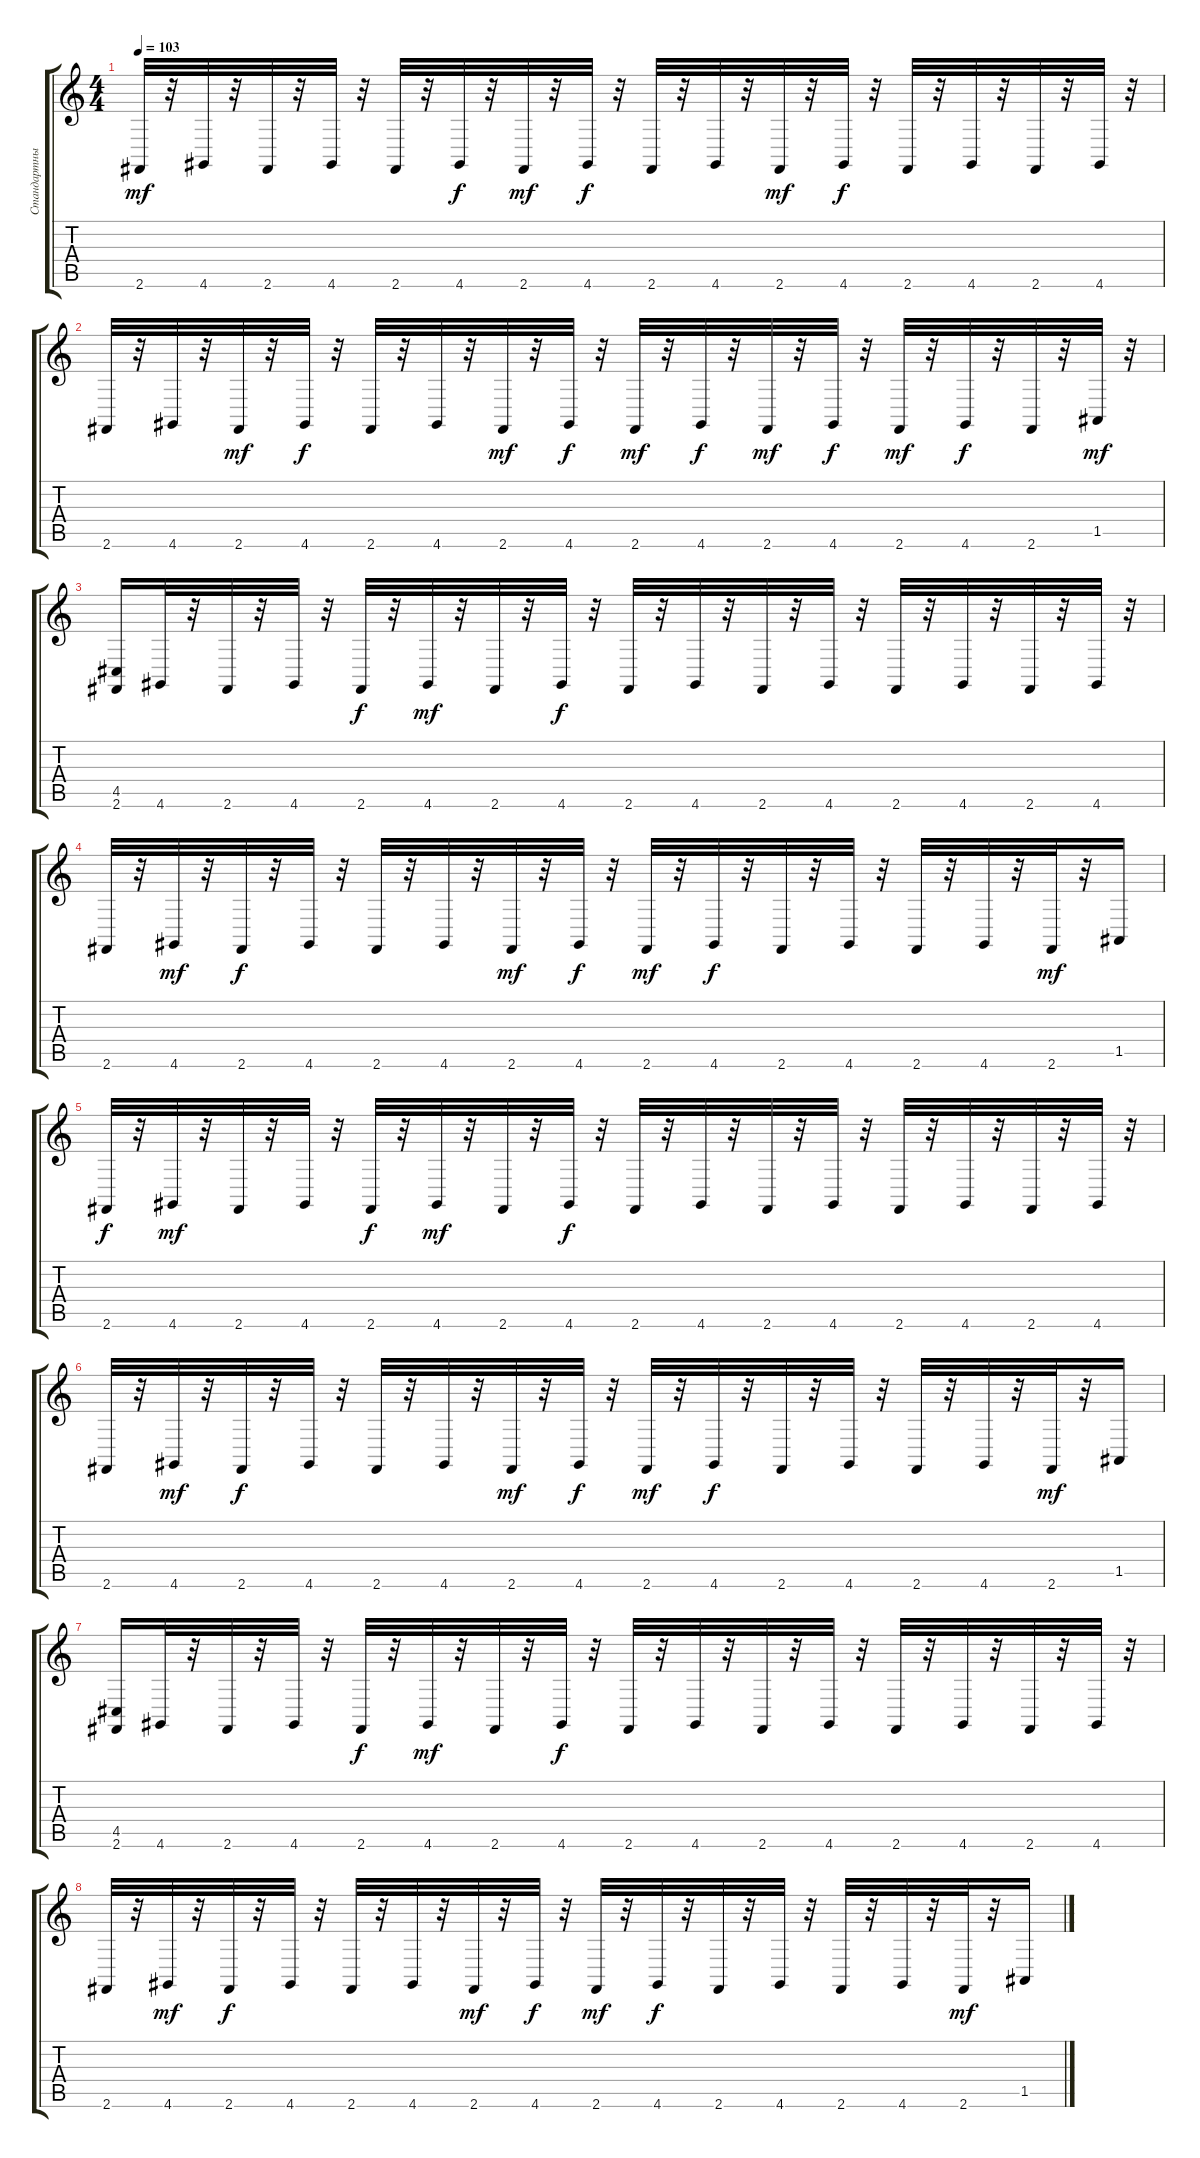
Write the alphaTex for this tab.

\track ("Стандартный Набор" "Стандартны") {instrument synthdrum}
\staff {score tabs}
\tuning (E4 B3 G3 D3 A2 E2) {hide}
\ts (4 4)
\tempo 103
\clef g2
\ks c
2.6.32{dy mf} r.32 4.6.32 r.32 2.6.32 r.32 4.6.32 r.32 2.6.32 r.32 4.6.32{dy f} r.32 2.6.32{dy mf} r.32 4.6.32{dy f} r.32 2.6.32 r.32 4.6.32 r.32 2.6.32{dy mf} r.32 4.6.32{dy f} r.32 2.6.32 r.32 4.6.32 r.32 2.6.32 r.32 4.6.32 r.32 |
2.6.32 r.32 4.6.32 r.32 2.6.32{dy mf} r.32 4.6.32{dy f} r.32 2.6.32 r.32 4.6.32 r.32 2.6.32{dy mf} r.32 4.6.32{dy f} r.32 2.6.32{dy mf} r.32 4.6.32{dy f} r.32 2.6.32{dy mf} r.32 4.6.32{dy f} r.32 2.6.32{dy mf} r.32 4.6.32{dy f} r.32 2.6.32 r.32 1.5.32{dy mf} r.32 |
(4.5 2.6).16 4.6.32 r.32 2.6.32 r.32 4.6.32 r.32 2.6.32{dy f} r.32 4.6.32{dy mf} r.32 2.6.32 r.32 4.6.32{dy f} r.32 2.6.32 r.32 4.6.32 r.32 2.6.32 r.32 4.6.32 r.32 2.6.32 r.32 4.6.32 r.32 2.6.32 r.32 4.6.32 r.32 |
2.6.32 r.32 4.6.32{dy mf} r.32 2.6.32{dy f} r.32 4.6.32 r.32 2.6.32 r.32 4.6.32 r.32 2.6.32{dy mf} r.32 4.6.32{dy f} r.32 2.6.32{dy mf} r.32 4.6.32{dy f} r.32 2.6.32 r.32 4.6.32 r.32 2.6.32 r.32 4.6.32 r.32 2.6.32{dy mf} r.32 1.5.16 |
2.6.32{dy f} r.32 4.6.32{dy mf} r.32 2.6.32 r.32 4.6.32 r.32 2.6.32{dy f} r.32 4.6.32{dy mf} r.32 2.6.32 r.32 4.6.32{dy f} r.32 2.6.32 r.32 4.6.32 r.32 2.6.32 r.32 4.6.32 r.32 2.6.32 r.32 4.6.32 r.32 2.6.32 r.32 4.6.32 r.32 |
2.6.32 r.32 4.6.32{dy mf} r.32 2.6.32{dy f} r.32 4.6.32 r.32 2.6.32 r.32 4.6.32 r.32 2.6.32{dy mf} r.32 4.6.32{dy f} r.32 2.6.32{dy mf} r.32 4.6.32{dy f} r.32 2.6.32 r.32 4.6.32 r.32 2.6.32 r.32 4.6.32 r.32 2.6.32{dy mf} r.32 1.5.16 |
(4.5 2.6).16 4.6.32 r.32 2.6.32 r.32 4.6.32 r.32 2.6.32{dy f} r.32 4.6.32{dy mf} r.32 2.6.32 r.32 4.6.32{dy f} r.32 2.6.32 r.32 4.6.32 r.32 2.6.32 r.32 4.6.32 r.32 2.6.32 r.32 4.6.32 r.32 2.6.32 r.32 4.6.32 r.32 |
2.6.32 r.32 4.6.32{dy mf} r.32 2.6.32{dy f} r.32 4.6.32 r.32 2.6.32 r.32 4.6.32 r.32 2.6.32{dy mf} r.32 4.6.32{dy f} r.32 2.6.32{dy mf} r.32 4.6.32{dy f} r.32 2.6.32 r.32 4.6.32 r.32 2.6.32 r.32 4.6.32 r.32 2.6.32{dy mf} r.32 1.5.16
